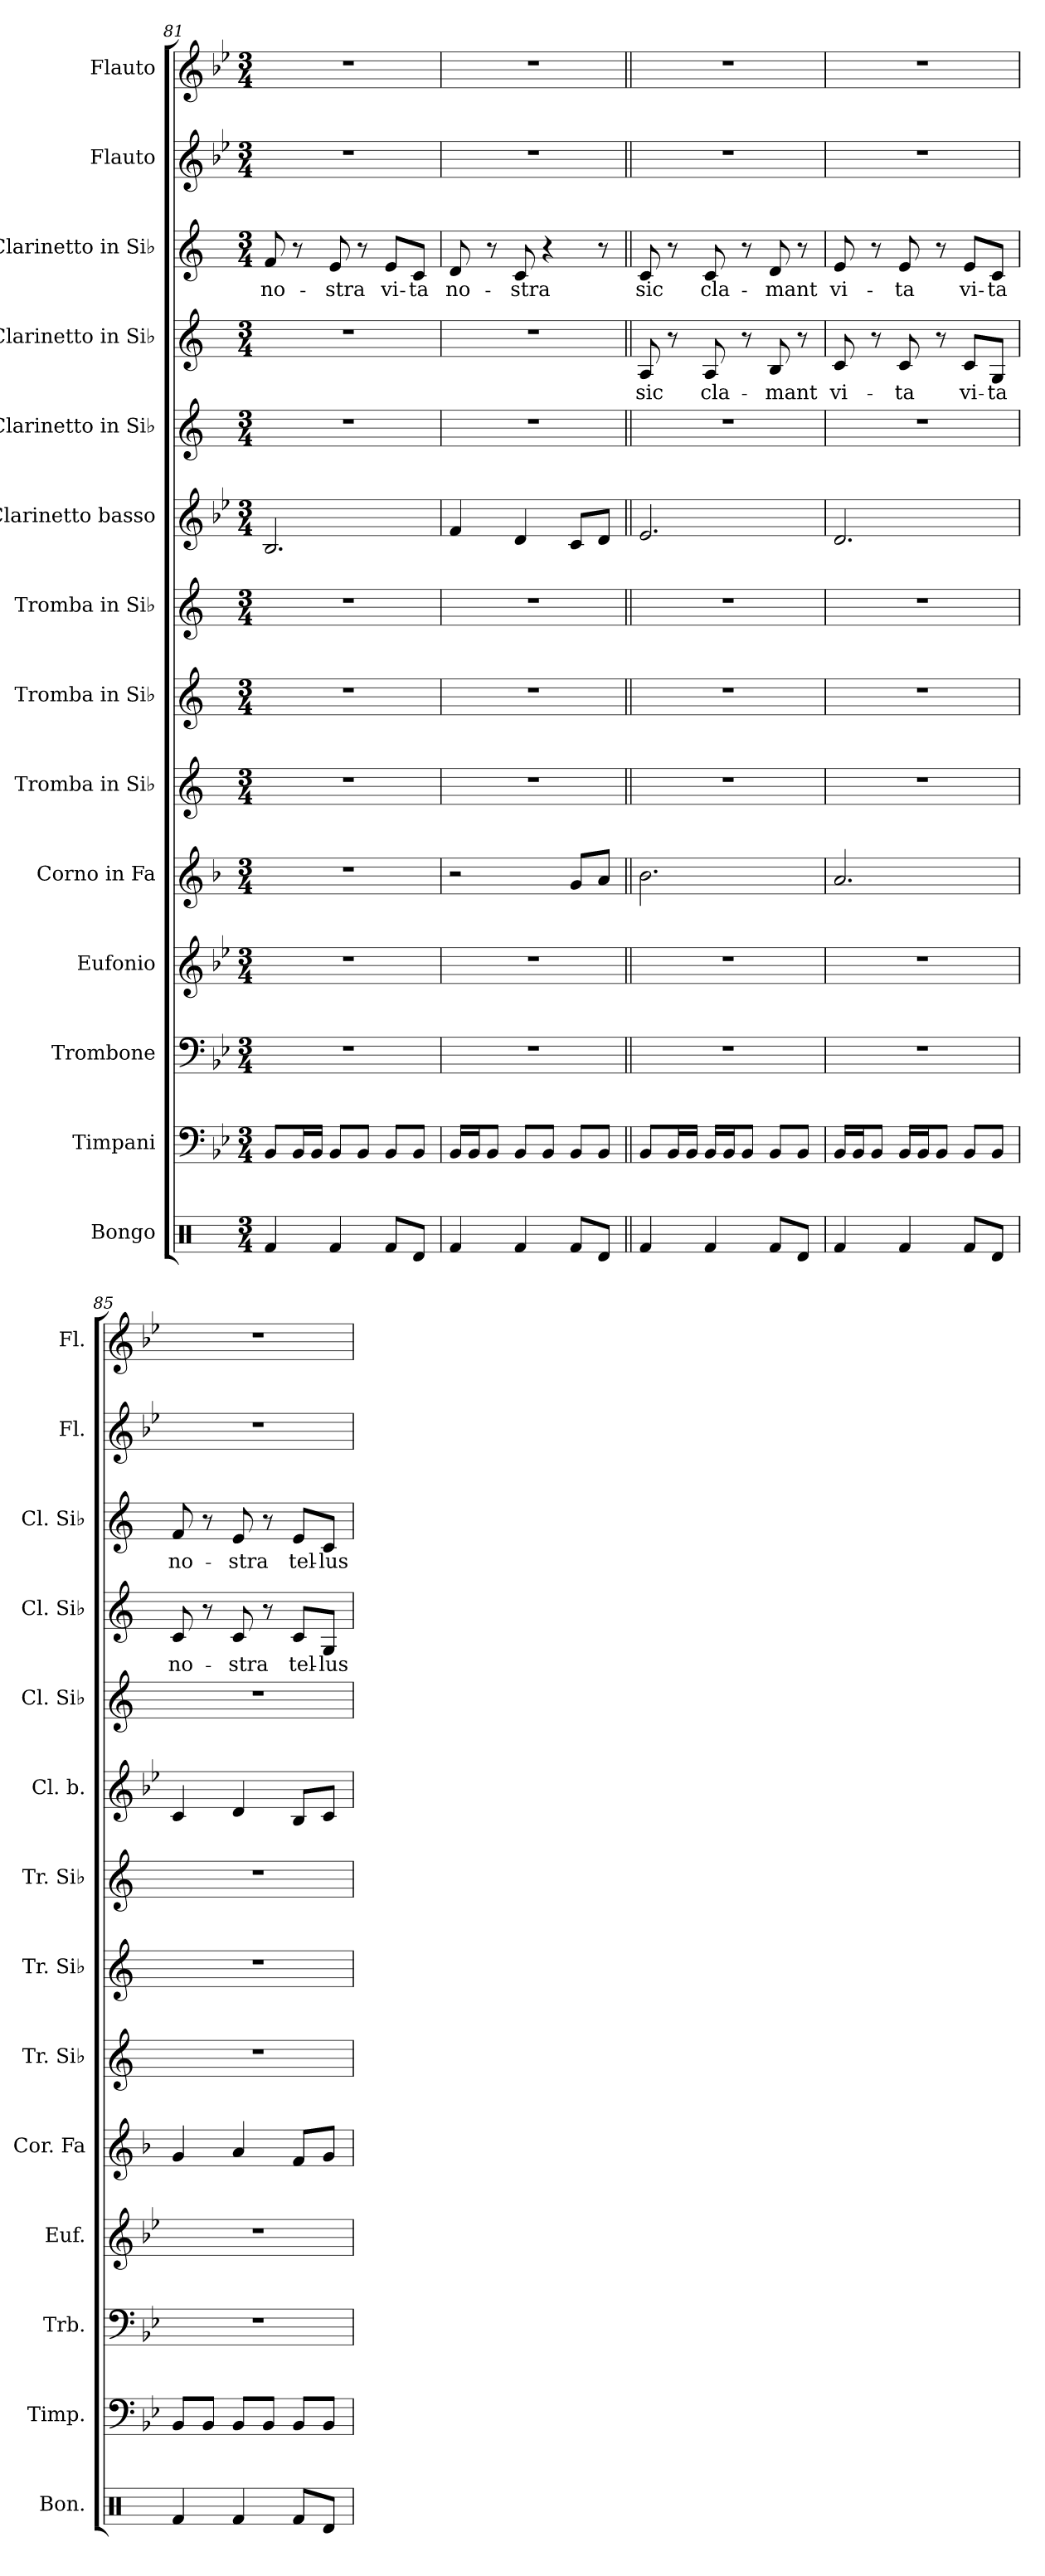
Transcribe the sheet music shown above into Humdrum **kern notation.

**kern	**kern	**kern	**kern	**kern	**kern	**kern	**kern	**kern	**kern	**kern	**text	**kern	**text	**kern	**kern
*part14	*part13	*part12	*part11	*part10	*part9	*part8	*part7	*part6	*part5	*part4	*part4	*part3	*part3	*part2	*part1
*staff14	*staff13	*staff12	*staff11	*staff10	*staff9	*staff8	*staff7	*staff6	*staff5	*staff4	*staff4	*staff3	*staff3	*staff2	*staff1
*I"Bongo	*I"Timpani	*I"Trombone	*I"Eufonio	*I"Corno in Fa	*I"Tromba in Si♭	*I"Tromba in Si♭	*I"Tromba in Si♭	*I"Clarinetto basso	*I"Clarinetto in Si♭	*I"Clarinetto in Si♭	*	*I"Clarinetto in Si♭	*	*I"Flauto	*I"Flauto
*I'Bon.	*I'Timp.	*I'Trb.	*I'Euf.	*I'Cor. Fa	*I'Tr. Si♭	*I'Tr. Si♭	*I'Tr. Si♭	*I'Cl. b.	*I'Cl. Si♭	*I'Cl. Si♭	*	*I'Cl. Si♭	*	*I'Fl.	*I'Fl.
*clefX	*clefF4	*clefF4	*clefG2	*clefG2	*clefG2	*clefG2	*clefG2	*clefG2	*clefG2	*clefG2	*	*clefG2	*	*clefG2	*clefG2
*	*	*	*ITrd8c14	*ITrd4c7	*ITrd1c2	*ITrd1c2	*ITrd1c2	*ITrd8c14	*ITrd1c2	*ITrd1c2	*	*ITrd1c2	*	*	*
*k[]	*k[b-e-]	*k[b-e-]	*k[b-e-]	*k[b-e-]	*k[b-e-]	*k[b-e-]	*k[b-e-]	*k[b-e-]	*k[b-e-]	*k[b-e-]	*	*k[b-e-]	*	*k[b-e-]	*k[b-e-]
*M3/4	*M3/4	*M3/4	*M3/4	*M3/4	*M3/4	*M3/4	*M3/4	*M3/4	*M3/4	*M3/4	*	*M3/4	*	*M3/4	*M3/4
=81	=81	=81	=81	=81	=81	=81	=81	=81	=81	=81	=81	=81	=81	=81	=81
!	!	!	!	!	!	!	!	!	!	!	!	!	!LO:LY:b	!	!
4Rf/	8BB-/L	2.r	2.r	2.r	2.r	2.r	2.r	2.BB-/	2.r	2.r	.	8e-/	no-	2.r	2.r
.	16BB-/L	.	.	.	.	.	.	.	.	.	.	8r	.	.	.
.	16BB-/JJ	.	.	.	.	.	.	.	.	.	.	.	.	.	.
!	!	!	!	!	!	!	!	!	!	!	!	!	!LO:LY:b	!	!
4Rf/	8BB-/L	.	.	.	.	.	.	.	.	.	.	8d/	-stra	.	.
.	8BB-/J	.	.	.	.	.	.	.	.	.	.	8r	.	.	.
!	!	!	!	!	!	!	!	!	!	!	!	!	!LO:LY:b	!	!
8Rf/L	8BB-/L	.	.	.	.	.	.	.	.	.	.	8d/L	vi-	.	.
!	!	!	!	!	!	!	!	!	!	!	!	!	!LO:LY:b	!	!
8Rd/J	8BB-/J	.	.	.	.	.	.	.	.	.	.	8B-/J	-ta	.	.
=82	=82	=82	=82	=82	=82	=82	=82	=82	=82	=82	=82	=82	=82	=82	=82
!	!	!	!	!	!	!	!	!	!	!	!	!	!LO:LY:b	!	!
4Rf/	16BB-/LL	2.r	2.r	2r	2.r	2.r	2.r	4F/	2.r	2.r	.	8c/	no-	2.r	2.r
.	16BB-/J	.	.	.	.	.	.	.	.	.	.	.	.	.	.
.	8BB-/J	.	.	.	.	.	.	.	.	.	.	8r	.	.	.
!	!	!	!	!	!	!	!	!	!	!	!	!	!LO:LY:b	!	!
4Rf/	8BB-/L	.	.	.	.	.	.	4D/	.	.	.	8B-/	-stra	.	.
.	8BB-/J	.	.	.	.	.	.	.	.	.	.	4r	.	.	.
8Rf/L	8BB-/L	.	.	8c/L	.	.	.	8C/L	.	.	.	.	.	.	.
8Rd/J	8BB-/J	.	.	8d/J	.	.	.	8D/J	.	.	.	8r	.	.	.
=83||	=83||	=83||	=83||	=83||	=83||	=83||	=83||	=83||	=83||	=83||	=83||	=83||	=83||	=83||	=83||
!	!	!	!	!	!	!	!	!	!	!	!LO:LY:b	!	!LO:LY:b	!	!
4Rf/	8BB-/L	2.r	2.r	2.e-\	2.r	2.r	2.r	2.E-/	2.r	8G/	sic	8B-/	sic	2.r	2.r
.	16BB-/L	.	.	.	.	.	.	.	.	8r	.	8r	.	.	.
.	16BB-/JJ	.	.	.	.	.	.	.	.	.	.	.	.	.	.
!	!	!	!	!	!	!	!	!	!	!	!LO:LY:b	!	!LO:LY:b	!	!
4Rf/	16BB-/LL	.	.	.	.	.	.	.	.	8G/	cla-	8B-/	cla-	.	.
.	16BB-/J	.	.	.	.	.	.	.	.	.	.	.	.	.	.
.	8BB-/J	.	.	.	.	.	.	.	.	8r	.	8r	.	.	.
!	!	!	!	!	!	!	!	!	!	!	!LO:LY:b	!	!LO:LY:b	!	!
8Rf/L	8BB-/L	.	.	.	.	.	.	.	.	8A/	-mant	8c/	-mant	.	.
8Rd/J	8BB-/J	.	.	.	.	.	.	.	.	8r	.	8r	.	.	.
!!LO:PB:g=z
=84	=84	=84	=84	=84	=84	=84	=84	=84	=84	=84	=84	=84	=84	=84	=84
!	!	!	!	!	!	!	!	!	!	!	!LO:LY:b	!	!LO:LY:b	!	!
4Rf/	16BB-/LL	2.r	2.r	2.d/	2.r	2.r	2.r	2.D/	2.r	8B-/	vi-	8d/	vi-	2.r	2.r
.	16BB-/J	.	.	.	.	.	.	.	.	.	.	.	.	.	.
.	8BB-/J	.	.	.	.	.	.	.	.	8r	.	8r	.	.	.
!	!	!	!	!	!	!	!	!	!	!	!LO:LY:b	!	!LO:LY:b	!	!
4Rf/	16BB-/LL	.	.	.	.	.	.	.	.	8B-/	-ta	8d/	-ta	.	.
.	16BB-/J	.	.	.	.	.	.	.	.	.	.	.	.	.	.
.	8BB-/J	.	.	.	.	.	.	.	.	8r	.	8r	.	.	.
!	!	!	!	!	!	!	!	!	!	!	!LO:LY:b	!	!LO:LY:b	!	!
8Rf/L	8BB-/L	.	.	.	.	.	.	.	.	8B-/L	vi-	8d/L	vi-	.	.
!	!	!	!	!	!	!	!	!	!	!	!LO:LY:b	!	!LO:LY:b	!	!
8Rd/J	8BB-/J	.	.	.	.	.	.	.	.	8F/J	-ta	8B-/J	-ta	.	.
=85	=85	=85	=85	=85	=85	=85	=85	=85	=85	=85	=85	=85	=85	=85	=85
!	!	!	!	!	!	!	!	!	!	!	!LO:LY:b	!	!LO:LY:b	!	!
4Rf/	8BB-/L	2.r	2.r	4c/	2.r	2.r	2.r	4C/	2.r	8B-/	no-	8e-/	no-	2.r	2.r
.	8BB-/J	.	.	.	.	.	.	.	.	8r	.	8r	.	.	.
!	!	!	!	!	!	!	!	!	!	!	!LO:LY:b	!	!LO:LY:b	!	!
4Rf/	8BB-/L	.	.	4d/	.	.	.	4D/	.	8B-/	-stra	8d/	-stra	.	.
.	8BB-/J	.	.	.	.	.	.	.	.	8r	.	8r	.	.	.
!	!	!	!	!	!	!	!	!	!	!	!LO:LY:b	!	!LO:LY:b	!	!
8Rf/L	8BB-/L	.	.	8B-/L	.	.	.	8BB-/L	.	8B-/L	tel-	8d/L	tel-	.	.
!	!	!	!	!	!	!	!	!	!	!	!LO:LY:b	!	!LO:LY:b	!	!
8Rd/J	8BB-/J	.	.	8c/J	.	.	.	8C/J	.	8F/J	-lus	8B-/J	-lus	.	.
=	=	=	=	=	=	=	=	=	=	=	=	=	=	=	=
*-	*-	*-	*-	*-	*-	*-	*-	*-	*-	*-	*-	*-	*-	*-	*-
